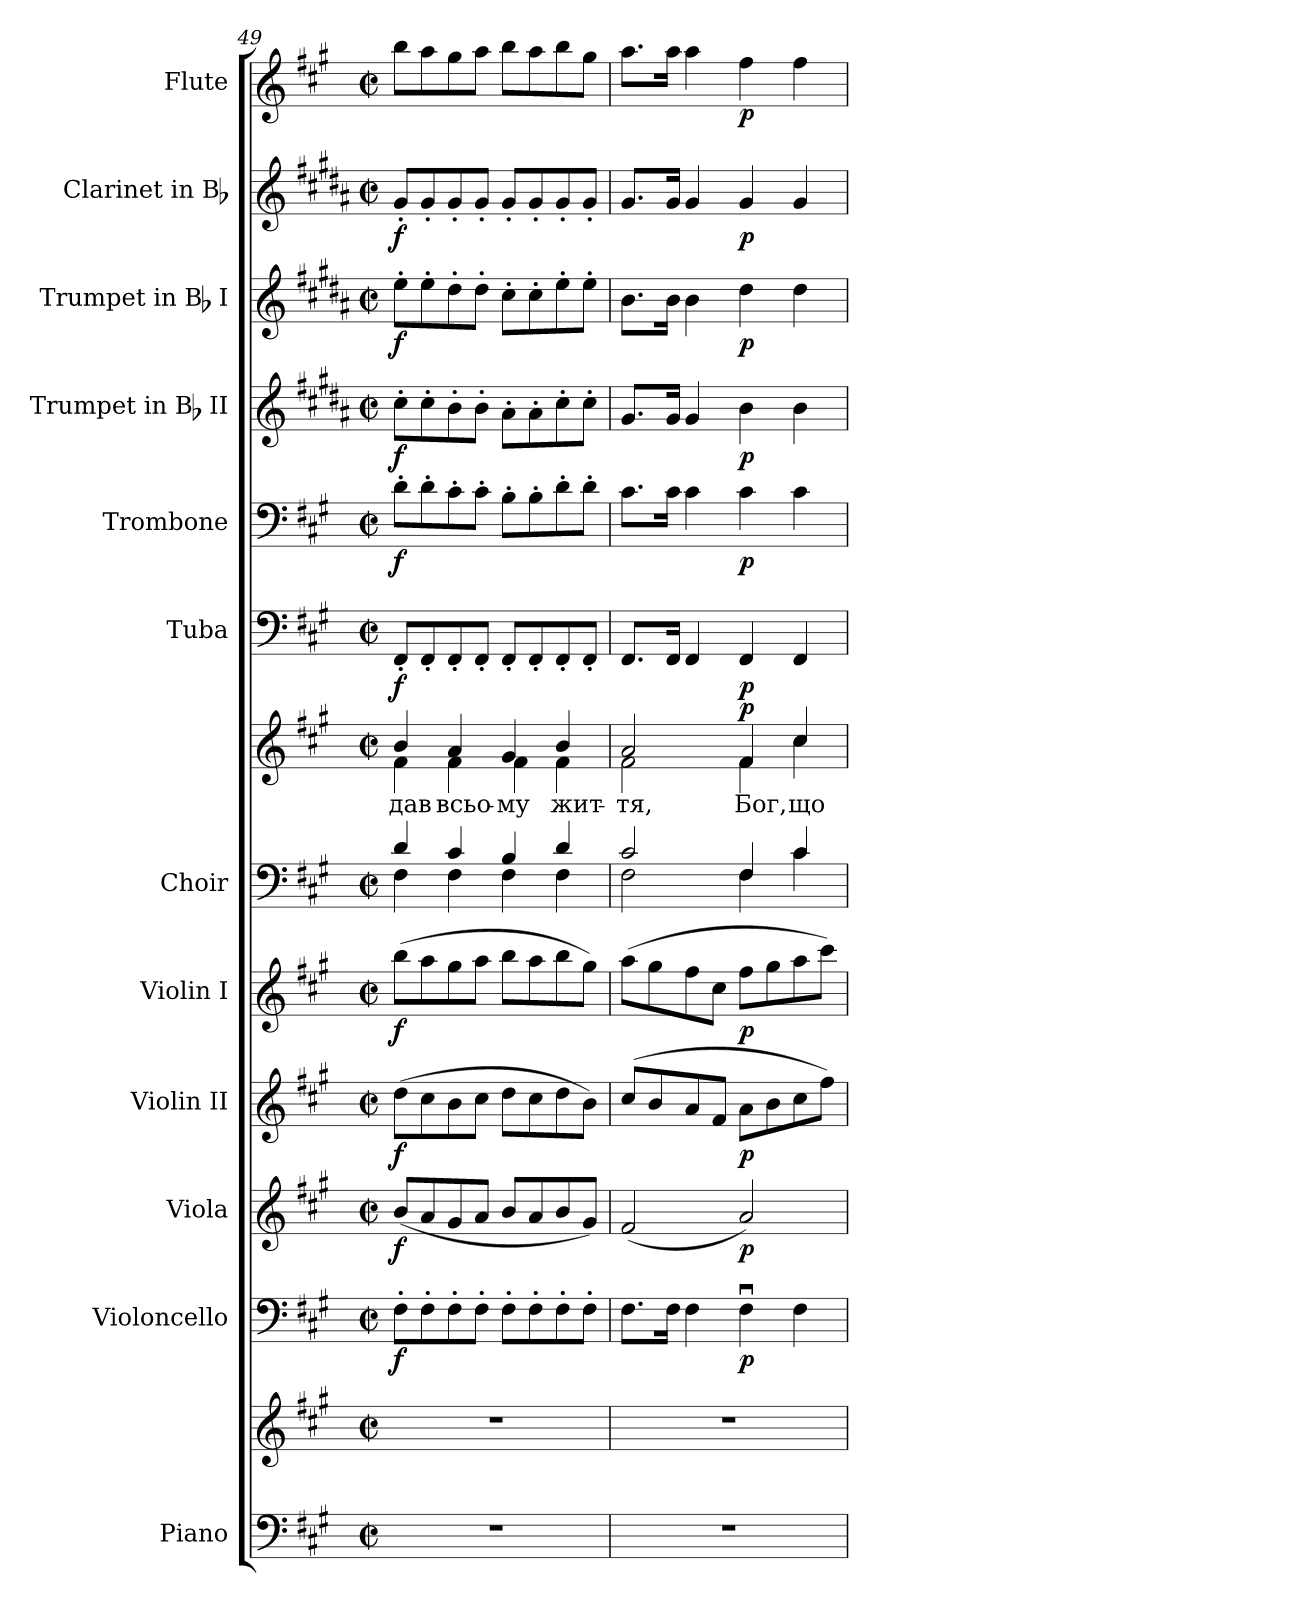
**kern	**kern	**kern	**dynam	**kern	**dynam	**kern	**dynam	**kern	**dynam	**kern	**kern	**text	**dynam	**kern	**dynam	**kern	**dynam	**kern	**dynam	**kern	**dynam	**kern	**dynam	**kern	**dynam
*part12	*part12	*part11	*part11	*part10	*part10	*part9	*part9	*part8	*part8	*part7	*part7	*part7	*part7	*part6	*part6	*part5	*part5	*part4	*part4	*part3	*part3	*part2	*part2	*part1	*part1
*staff14	*staff13	*staff12	*staff12	*staff11	*staff11	*staff10	*staff10	*staff9	*staff9	*staff8	*staff7	*staff7	*staff7/8	*staff6	*staff6	*staff5	*staff5	*staff4	*staff4	*staff3	*staff3	*staff2	*staff2	*staff1	*staff1
*I"Piano	*	*I"Violoncello	*	*I"Viola	*	*I"Violin II	*	*I"Violin I	*	*I"Choir	*	*	*	*I"Tuba	*	*I"Trombone	*	*I"Trumpet in Bb II	*	*I"Trumpet in Bb I	*	*I"Clarinet in Bb	*	*I"Flute	*
*	*	*	*	*	*	*	*	*	*	*	*	*	*	*I'Tba.	*	*I'Tbn.	*	*I'Tpt.	*	*I'Tpt.	*	*I'Cl.	*	*I'Fl.	*
*clefF4	*clefG2	*clefF4	*	*clefG2	*	*clefG2	*	*clefG2	*	*clefF4	*clefG2	*	*	*clefF4	*	*clefF4	*	*clefG2	*	*clefG2	*	*clefG2	*	*clefG2	*
*	*	*	*	*	*	*	*	*	*	*	*	*	*	*	*	*	*	*ITrd1c2	*	*ITrd1c2	*	*ITrd1c2	*	*	*
*k[f#c#g#]	*k[f#c#g#]	*k[f#c#g#]	*	*k[f#c#g#]	*	*k[f#c#g#]	*	*k[f#c#g#]	*	*k[f#c#g#]	*k[f#c#g#]	*	*	*k[f#c#g#]	*	*k[f#c#g#]	*	*k[f#c#g#]	*	*k[f#c#g#]	*	*k[f#c#g#]	*	*k[f#c#g#]	*
*f#:	*f#:	*f#:	*	*f#:	*	*f#:	*	*f#:	*	*f#:	*f#:	*	*	*f#:	*	*f#:	*	*f#:	*	*f#:	*	*f#:	*	*f#:	*
*M2/2	*M2/2	*M2/2	*	*M2/2	*	*M2/2	*	*M2/2	*	*M2/2	*M2/2	*	*	*M2/2	*	*M2/2	*	*M2/2	*	*M2/2	*	*M2/2	*	*M2/2	*
*met(c|)	*met(c|)	*met(c|)	*	*met(c|)	*	*met(c|)	*	*met(c|)	*	*met(c|)	*met(c|)	*	*	*met(c|)	*	*met(c|)	*	*met(c|)	*	*met(c|)	*	*met(c|)	*	*met(c|)	*
=49	=49	=49	=49	=49	=49	=49	=49	=49	=49	=49	=49	=49	=49	=49	=49	=49	=49	=49	=49	=49	=49	=49	=49	=49	=49
*	*	*	*	*	*	*	*	*	*	*^	*	*	*	*	*	*	*	*	*	*	*	*	*	*	*
!	!	!	!	!	!	!	!	!	!	!	!	!	!LO:LY:b:color=#000000	!	!	!	!	!	!	!	!	!	!	!	!	!
*	*	*	*	*	*	*	*	*	*	*	*	*^	*	*	*	*	*	*	*	*	*	*	*	*	*	*
1r	1r	8F#'i\L	f	(8bi/L	f	(8ddi\L	f	(8bbi\L	f	4di/	4F#i\	4bi/	4f#i\	дав	.	8FF#'i/L	f	8d'i\L	f	8b'i\L	f	8dd'i\L	f	8f#'i/L	f	8bbi\L	.
.	.	8F#'i\	.	8ai/	.	8cc#i\	.	8aai\	.	.	.	.	.	.	.	8FF#'i/	.	8d'i\	.	8b'i\	.	8dd'i\	.	8f#'i/	.	8aai\	.
!	!	!	!	!	!	!	!	!	!	!	!	!	!	!LO:LY:b:color=#000000	!	!	!	!	!	!	!	!	!	!	!	!	!
.	.	8F#'i\	.	8g#i/	.	8bi\	.	8gg#i\	.	4c#i/	4F#i\	4ai/	4f#i\	всьо-	.	8FF#'i/	.	8c#'i\	.	8a'i\	.	8cc#'i\	.	8f#'i/	.	8gg#i\	.
.	.	8F#'i\J	.	8ai/J	.	8cc#i\J	.	8aai\J	.	.	.	.	.	.	.	8FF#'i/J	.	8c#'i\J	.	8a'i\J	.	8cc#'i\J	.	8f#'i/J	.	8aai\J	.
!	!	!	!	!	!	!	!	!	!	!	!	!	!	!LO:LY:b:color=#000000	!	!	!	!	!	!	!	!	!	!	!	!	!
.	.	8F#'i\L	.	8bi/L	.	8ddi\L	.	8bbi\L	.	4Bi/	4F#i\	4g#i/	4f#i\	-му	.	8FF#'i/L	.	8B'i\L	.	8g#'i\L	.	8b'i\L	.	8f#'i/L	.	8bbi\L	.
.	.	8F#'i\	.	8ai/	.	8cc#i\	.	8aai\	.	.	.	.	.	.	.	8FF#'i/	.	8B'i\	.	8g#'i\	.	8b'i\	.	8f#'i/	.	8aai\	.
!	!	!	!	!	!	!	!	!	!	!	!	!	!	!LO:LY:b:color=#000000	!	!	!	!	!	!	!	!	!	!	!	!	!
.	.	8F#'i\	.	8bi/	.	8ddi\	.	8bbi\	.	4di/	4F#i\	4bi/	4f#i\	жит-	.	8FF#'i/	.	8d'i\	.	8b'i\	.	8dd'i\	.	8f#'i/	.	8bbi\	.
.	.	8F#'i\J	.	8g#i/J)	.	8bi\J)	.	8gg#i\J)	.	.	.	.	.	.	.	8FF#'i/J	.	8d'i\J	.	8b'i\J	.	8dd'i\J	.	8f#'i/J	.	8gg#i\J	.
!!LO:PB:g=z
=50	=50	=50	=50	=50	=50	=50	=50	=50	=50	=50	=50	=50	=50	=50	=50	=50	=50	=50	=50	=50	=50	=50	=50	=50	=50	=50	=50
!	!	!	!	!	!	!	!	!	!	!	!	!	!	!LO:LY:b:color=#000000	!	!	!	!	!	!	!	!	!	!	!	!	!
1r	1r	8.F#i\L	.	(2f#i/	.	(8cc#i/L	.	(8aai\L	.	2c#i/	2F#i\	2ai/	2f#i\	-тя,	.	8.FF#i/L	.	8.c#i\L	.	8.f#i/L	.	8.ai\L	.	8.f#i/L	.	8.aai\L	.
.	.	.	.	.	.	8bi/	.	8gg#i\	.	.	.	.	.	.	.	.	.	.	.	.	.	.	.	.	.	.	.
.	.	16F#i\Jk	.	.	.	.	.	.	.	.	.	.	.	.	.	16FF#i/Jk	.	16c#i\Jk	.	16f#i/Jk	.	16ai\Jk	.	16f#i/Jk	.	16aai\Jk	.
.	.	4F#i\	.	.	.	8ai/	.	8ff#i\	.	.	.	.	.	.	.	4FF#i/	.	4c#i\	.	4f#i/	.	4ai\	.	4f#i/	.	4aai\	.
.	.	.	.	.	.	8f#i/J	.	8cc#i\J	.	.	.	.	.	.	.	.	.	.	.	.	.	.	.	.	.	.	.
!	!	!	!	!	!	!	!	!	!	!	!	!	!	!LO:LY:b:color=#000000	!	!	!	!	!	!	!	!	!	!	!	!	!
.	.	4F#ui\	p	2ai/)	p	8ai\L	p	8ff#i\L	p	4F#i/	4F#i\	4f#i/	4f#i\	Бог,	p	4FF#i/	p	4c#i\	p	4ai\	p	4cc#i\	p	4f#i/	p	4ff#i\	p
.	.	.	.	.	.	8bi\	.	8gg#i\	.	.	.	.	.	.	.	.	.	.	.	.	.	.	.	.	.	.	.
!	!	!	!	!	!	!	!	!	!	!	!	!	!	!LO:LY:b:color=#000000	!	!	!	!	!	!	!	!	!	!	!	!	!
.	.	4F#i\	.	.	.	8cc#i\	.	8aai\	.	4c#i/	4c#i\	4cc#i/	4cc#i\	що	.	4FF#i/	.	4c#i\	.	4ai\	.	4cc#i\	.	4f#i/	.	4ff#i\	.
.	.	.	.	.	.	8ff#i\J)	.	8ccc#i\J)	.	.	.	.	.	.	.	.	.	.	.	.	.	.	.	.	.	.	.
*	*	*	*	*	*	*	*	*	*	*v	*v	*	*	*	*	*	*	*	*	*	*	*	*	*	*	*	*
*	*	*	*	*	*	*	*	*	*	*	*v	*v	*	*	*	*	*	*	*	*	*	*	*	*	*	*
=	=	=	=	=	=	=	=	=	=	=	=	=	=	=	=	=	=	=	=	=	=	=	=	=	=
*-	*-	*-	*-	*-	*-	*-	*-	*-	*-	*-	*-	*-	*-	*-	*-	*-	*-	*-	*-	*-	*-	*-	*-	*-	*-
